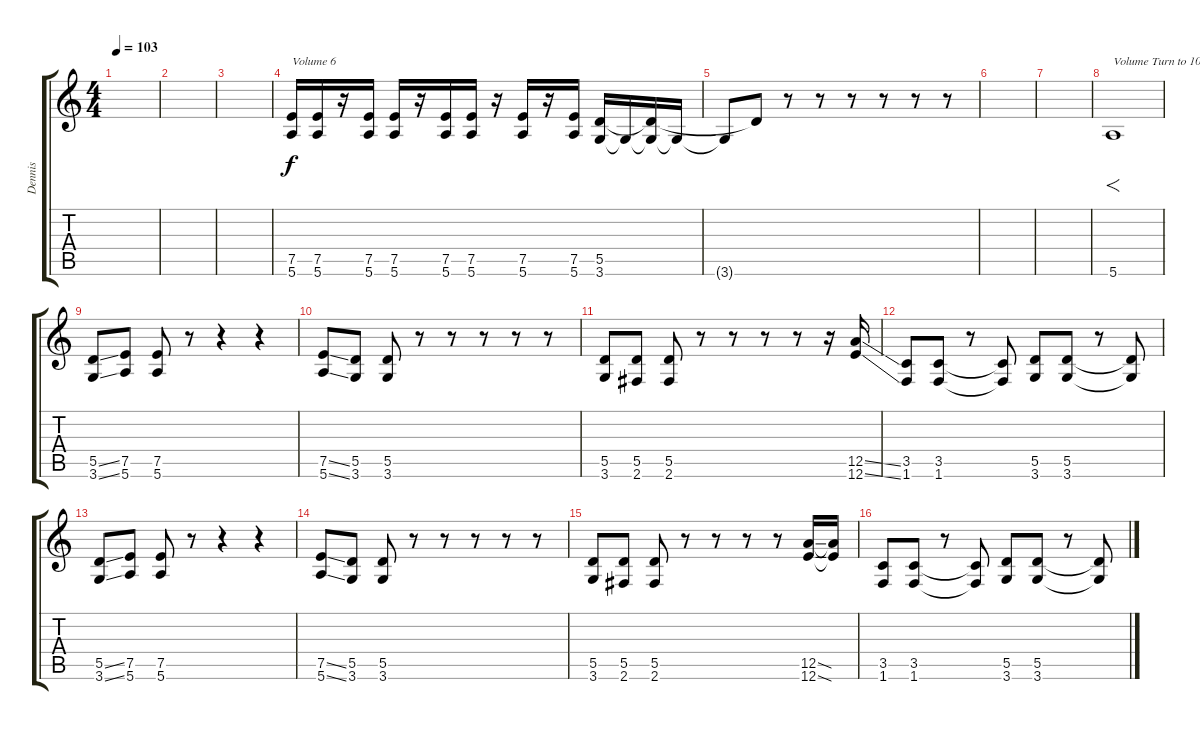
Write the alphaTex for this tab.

\track ("Dennis" "Dennis") {instrument overdrivenguitar}
\staff {score tabs}
\tuning (E4 B3 G3 D3 A2 E2) {hide}
\ts (4 4)
\tempo 103
\clef g2
\ks c
|
|
|
(7.5 5.6).16{txt "Volume 6"} (7.5 5.6).16 r.16 (7.5 5.6).16 (7.5 5.6).16 r.16 (7.5 5.6).16 (7.5 5.6).16 r.16 (7.5 5.6).16 r.16 (7.5 5.6).16 (5.5 3.6).16{dy f} 3.6{t}.16 (5.5{t} 3.6{t}).16 3.6{t}.16 |
3.6{t}.8 5.5{t}.8 r.8 r.8 r.8 r.8 r.8 r.8 |
|
|
5.6.1{f txt "Volume Turn to 10"} |
(5.5{ss} 3.6{ss}).8 (7.5 5.6).8 (7.5 5.6).8 r.8 r.4 r.4 |
(7.5{ss} 5.6{ss}).8 (5.5 3.6).8 (5.5 3.6).8 r.8 r.8 r.8 r.8 r.8 |
(5.5 3.6).8 (5.5 2.6).8 (5.5 2.6).8 r.8 r.8 r.8 r.8 r.16 (12.5{ss} 12.6{ss}).16 |
(3.5 1.6).8 (3.5 1.6).8 r.8 (3.5{t} 1.6{t}).8 (5.5 3.6).8 (5.5 3.6).8 r.8 (5.5{t} 3.6{t}).8 |
(5.5{ss} 3.6{ss}).8 (7.5 5.6).8 (7.5 5.6).8 r.8 r.4 r.4 |
(7.5{ss} 5.6{ss}).8 (5.5 3.6).8 (5.5 3.6).8 r.8 r.8 r.8 r.8 r.8 |
(5.5 3.6).8 (5.5 2.6).8 (5.5 2.6).8 r.8 r.8 r.8 r.8 (12.5{ss} 12.6{ss}).16 (12.5{t} 12.6{t}).16 |
(3.5 1.6).8 (3.5 1.6).8 r.8 (3.5{t} 1.6{t}).8 (5.5 3.6).8 (5.5 3.6).8 r.8 (5.5{t} 3.6{t}).8
